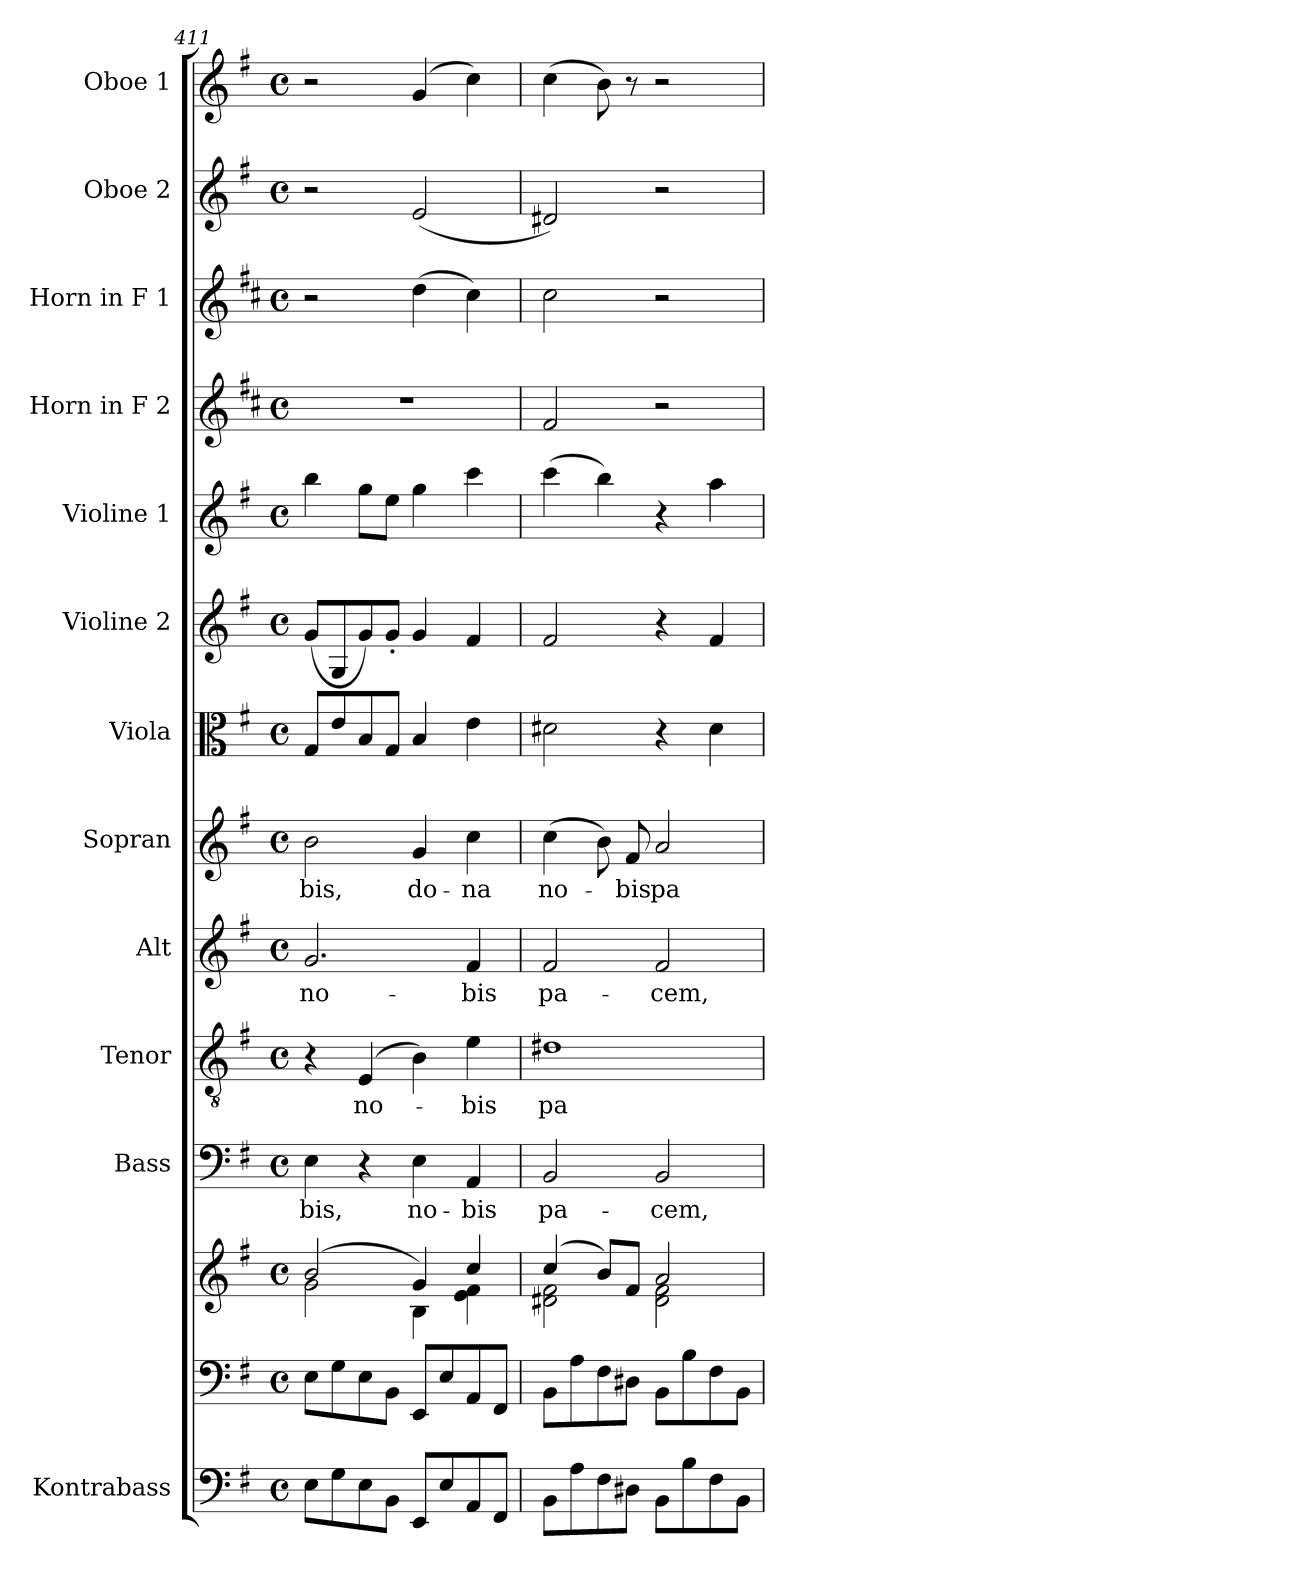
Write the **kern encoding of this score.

**kern	**kern	**kern	**kern	**text	**kern	**text	**kern	**text	**kern	**text	**kern	**kern	**kern	**kern	**kern	**kern	**kern
*part13	*part12	*part12	*part11	*part11	*part10	*part10	*part9	*part9	*part8	*part8	*part7	*part6	*part5	*part4	*part3	*part2	*part1
*staff14	*staff13	*staff12	*staff11	*staff11	*staff10	*staff10	*staff9	*staff9	*staff8	*staff8	*staff7	*staff6	*staff5	*staff4	*staff3	*staff2	*staff1
*I"Kontrabass	*	*	*I"Bass	*	*I"Tenor	*	*I"Alt	*	*I"Sopran	*	*I"Viola	*I"Violine 2	*I"Violine 1	*I"Horn in F 2	*I"Horn in F 1	*I"Oboe 2	*I"Oboe 1
*I'Kb.	*	*	*I'B.	*	*I'T.	*	*I'A.	*	*I'S.	*	*I'Vla.	*I'Vl. 2	*I'Vl. 1	*	*	*I'Ob. 2	*I'Ob. 1
*clefF4	*clefF4	*clefG2	*clefF4	*	*clefGv2	*	*clefG2	*	*clefG2	*	*clefC3	*clefG2	*clefG2	*clefG2	*clefG2	*clefG2	*clefG2
*ITrd7c12	*	*	*	*	*	*	*	*	*	*	*	*	*	*ITrd4c7	*ITrd4c7	*	*
*k[f#]	*k[f#]	*k[f#]	*k[f#]	*	*k[f#]	*	*k[f#]	*	*k[f#]	*	*k[f#]	*k[f#]	*k[f#]	*k[f#]	*k[f#]	*k[f#]	*k[f#]
*G:	*G:	*G:	*G:	*	*G:	*	*G:	*	*G:	*	*G:	*G:	*G:	*G:	*G:	*G:	*G:
*M4/4	*M4/4	*M4/4	*M4/4	*	*M4/4	*	*M4/4	*	*M4/4	*	*M4/4	*M4/4	*M4/4	*M4/4	*M4/4	*M4/4	*M4/4
*met(c)	*met(c)	*met(c)	*met(c)	*	*met(c)	*	*met(c)	*	*met(c)	*	*met(c)	*met(c)	*met(c)	*met(c)	*met(c)	*met(c)	*met(c)
=411	=411	=411	=411	=411	=411	=411	=411	=411	=411	=411	=411	=411	=411	=411	=411	=411	=411
*	*	*^	*	*	*	*	*	*	*	*	*	*	*	*	*	*	*
!	!	!	!	!	!LO:LY:b	!	!	!	!LO:LY:b	!	!LO:LY:b	!	!	!	!	!	!	!
8EE\L	8E\L	(2b!/	2g!\	4E\	-bis,	4r	.	2.g/	no-	2b\	-bis,	8G/L	(<8g/L	4bb\	1r	2r	2r	2r
8GG\	8G\	.	.	.	.	.	.	.	.	.	.	8e/	8G/	.	.	.	.	.
!	!	!	!	!	!	!	!LO:LY:b	!	!	!	!	!	!	!	!	!	!	!
8EE\	8E\	.	.	4r	.	(4E/	no-	.	.	.	.	8B/	8g/)	8gg\L	.	.	.	.
8BBB\J	8BB\J	.	.	.	.	.	.	.	.	.	.	8G/J	8g'</J	8ee\J	.	.	.	.
!	!	!	!	!	!LO:LY:b	!	!	!	!	!	!LO:LY:b	!	!	!	!	!	!	!
8EEE/L	8EE/L	4g!/)	4B!\	4E\	no-	4B\)	.	.	.	4g/	do-	4B/	4g/	4gg\	.	(>4g\	(<2e/	(4g/
8EE/	8E/	.	.	.	.	.	.	.	.	.	.	.	.	.	.	.	.	.
!	!	!	!	!	!LO:LY:b	!	!LO:LY:b	!	!LO:LY:b	!	!LO:LY:b	!	!	!	!	!	!	!
8AAA/	8AA/	4cc!/	4e!\ 4f#!\	4AA/	-bis	4e\	-bis	4f#/	-bis	4cc\	-na	4e\	4f#/	4ccc\	.	4f#\)	.	4cc\)
8FFF#/J	8FF#/J	.	.	.	.	.	.	.	.	.	.	.	.	.	.	.	.	.
=412	=412	=412	=412	=412	=412	=412	=412	=412	=412	=412	=412	=412	=412	=412	=412	=412	=412	=412
!	!	!	!	!	!LO:LY:b	!	!LO:LY:b	!	!LO:LY:b	!	!LO:LY:b	!	!	!	!	!	!	!
8BBB\L	8BB\L	(<4cc!/	2d#X!\ 2f#!\	2BB/	pa-	1d#X	pa-	2f#/	pa-	(>4cc\	no-	2d#X\	2f#/	(>4ccc\	2B/	2f#\	2d#X/)	(>4cc\
8AA\	8A\	.	.	.	.	.	.	.	.	.	.	.	.	.	.	.	.	.
8FF#\	8F#\	8b!/L)	.	.	.	.	.	.	.	8b\)	.	.	.	4bb\)	.	.	.	8b\)
!	!	!	!	!	!	!	!	!	!	!	!LO:LY:b	!	!	!	!	!	!	!
8DD#X\J	8D#X\J	8f#!/J	.	.	.	.	.	.	.	8f#/	-bis	.	.	.	.	.	.	8r
!	!	!	!	!	!LO:LY:b	!	!	!	!LO:LY:b	!	!LO:LY:b	!	!	!	!	!	!	!
8BBB\L	8BB\L	2a!/	2d#!\ 2f#!\	2BB/	-cem,	.	.	2f#/	-cem,	2a/	pa-	4r	4r	4r	2r	2r	2r	2r
8BB\	8B\	.	.	.	.	.	.	.	.	.	.	.	.	.	.	.	.	.
8FF#\	8F#\	.	.	.	.	.	.	.	.	.	.	4d#\	4f#/	4aa\	.	.	.	.
8BBB\J	8BB\J	.	.	.	.	.	.	.	.	.	.	.	.	.	.	.	.	.
*	*	*v	*v	*	*	*	*	*	*	*	*	*	*	*	*	*	*	*
=	=	=	=	=	=	=	=	=	=	=	=	=	=	=	=	=	=
*-	*-	*-	*-	*-	*-	*-	*-	*-	*-	*-	*-	*-	*-	*-	*-	*-	*-
